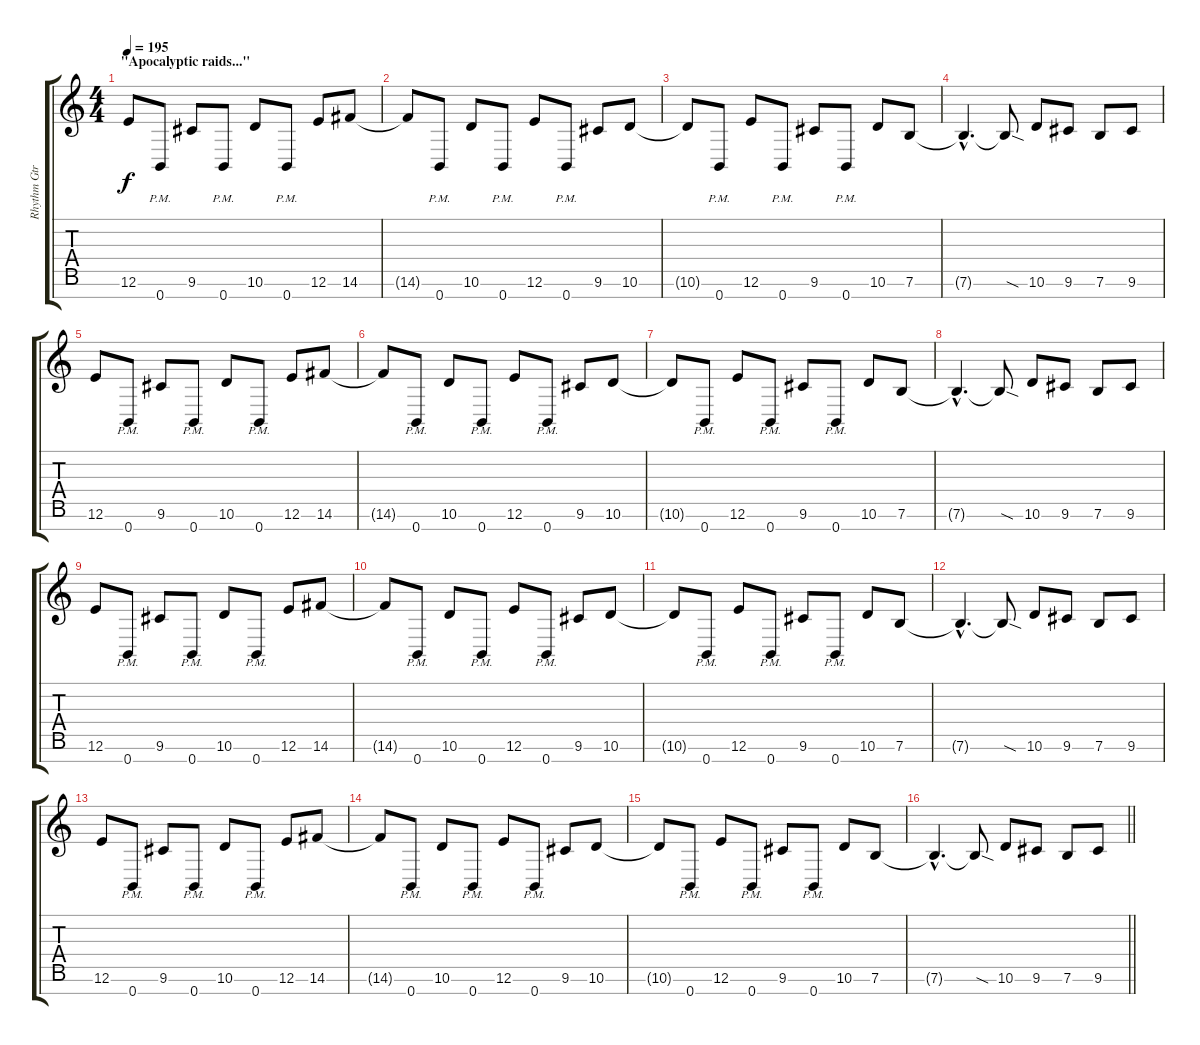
\track ("Rhythm Gtr." "Rhythm Gtr") {instrument distortionguitar}
\staff {score tabs}
\tuning (E4 B3 G3 D3 A2 E2 B1) {hide}
\ts (4 4)
\section ("" "\"Apocalyptic raids...\"")
\tempo 195
\clef g2
\ks c
12.6.8{dy f} 0.7{pm}.8 9.6.8 0.7{pm}.8 10.6.8 0.7{pm}.8 12.6.8 14.6.8 |
14.6{t}.8 0.7{pm}.8 10.6.8 0.7{pm}.8 12.6.8 0.7{pm}.8 9.6.8 10.6.8 |
10.6{t}.8 0.7{pm}.8 12.6.8 0.7{pm}.8 9.6.8 0.7{pm}.8 10.6.8 7.6.8 |
7.6{hac t}.4{d} 7.6{sod t}.8 10.6.8 9.6.8 7.6.8 9.6.8 |
12.6.8 0.7{pm}.8 9.6.8 0.7{pm}.8 10.6.8 0.7{pm}.8 12.6.8 14.6.8 |
14.6{t}.8 0.7{pm}.8 10.6.8 0.7{pm}.8 12.6.8 0.7{pm}.8 9.6.8 10.6.8 |
10.6{t}.8 0.7{pm}.8 12.6.8 0.7{pm}.8 9.6.8 0.7{pm}.8 10.6.8 7.6.8 |
7.6{hac t}.4{d} 7.6{sod t}.8 10.6.8 9.6.8 7.6.8 9.6.8 |
12.6.8 0.7{pm}.8 9.6.8 0.7{pm}.8 10.6.8 0.7{pm}.8 12.6.8 14.6.8 |
14.6{t}.8 0.7{pm}.8 10.6.8 0.7{pm}.8 12.6.8 0.7{pm}.8 9.6.8 10.6.8 |
10.6{t}.8 0.7{pm}.8 12.6.8 0.7{pm}.8 9.6.8 0.7{pm}.8 10.6.8 7.6.8 |
7.6{hac t}.4{d} 7.6{sod t}.8 10.6.8 9.6.8 7.6.8 9.6.8 |
12.6.8 0.7{pm}.8 9.6.8 0.7{pm}.8 10.6.8 0.7{pm}.8 12.6.8 14.6.8 |
14.6{t}.8 0.7{pm}.8 10.6.8 0.7{pm}.8 12.6.8 0.7{pm}.8 9.6.8 10.6.8 |
10.6{t}.8 0.7{pm}.8 12.6.8 0.7{pm}.8 9.6.8 0.7{pm}.8 10.6.8 7.6.8 |
\barLineRight lightlight
7.6{hac t}.4{d} 7.6{sod t}.8 10.6.8 9.6.8 7.6.8 9.6.8
